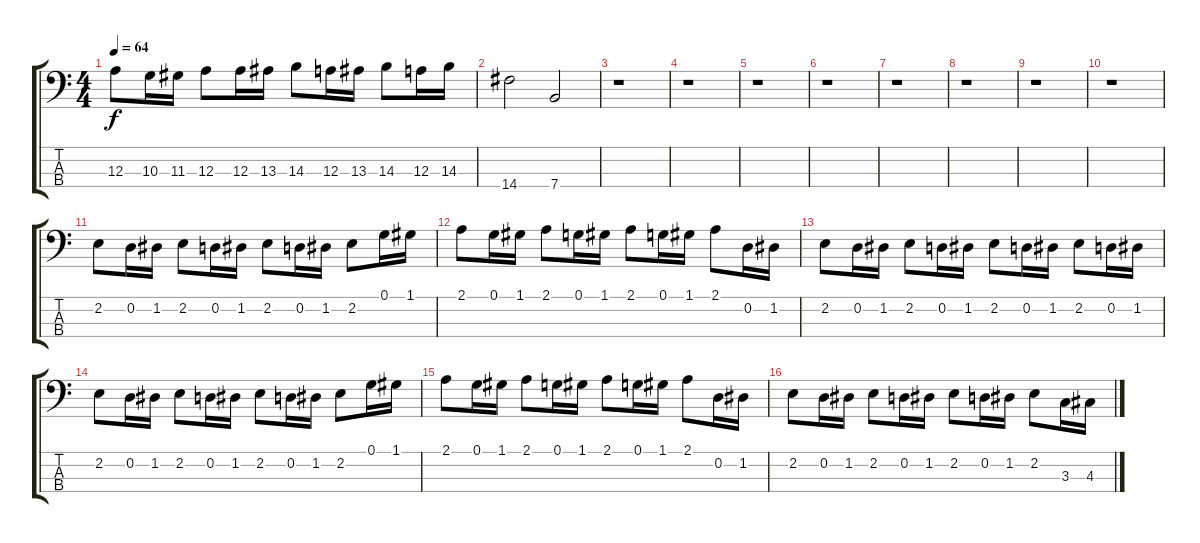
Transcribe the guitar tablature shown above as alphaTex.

\track "" {instrument electricbassfinger}
\staff {score tabs}
\tuning (G2 D2 A1 E1) {hide}
\ts (4 4)
\tempo 64
\clef f4
\ks c
12.3.8{dy f} 10.3.16 11.3.16 12.3.8 12.3.16 13.3.16 14.3.8 12.3.16 13.3.16 14.3.8 12.3.16 14.3.16 |
14.4.2 7.4.2 |
r.1 |
r.1 |
r.1 |
r.1 |
r.1 |
r.1 |
r.1 |
r.1 |
2.2.8 0.2.16 1.2.16 2.2.8 0.2.16 1.2.16 2.2.8 0.2.16 1.2.16 2.2.8 0.1.16 1.1.16 |
2.1.8 0.1.16 1.1.16 2.1.8 0.1.16 1.1.16 2.1.8 0.1.16 1.1.16 2.1.8 0.2.16 1.2.16 |
2.2.8 0.2.16 1.2.16 2.2.8 0.2.16 1.2.16 2.2.8 0.2.16 1.2.16 2.2.8 0.2.16 1.2.16 |
2.2.8 0.2.16 1.2.16 2.2.8 0.2.16 1.2.16 2.2.8 0.2.16 1.2.16 2.2.8 0.1.16 1.1.16 |
2.1.8 0.1.16 1.1.16 2.1.8 0.1.16 1.1.16 2.1.8 0.1.16 1.1.16 2.1.8 0.2.16 1.2.16 |
2.2.8 0.2.16 1.2.16 2.2.8 0.2.16 1.2.16 2.2.8 0.2.16 1.2.16 2.2.8 3.3.16 4.3.16
